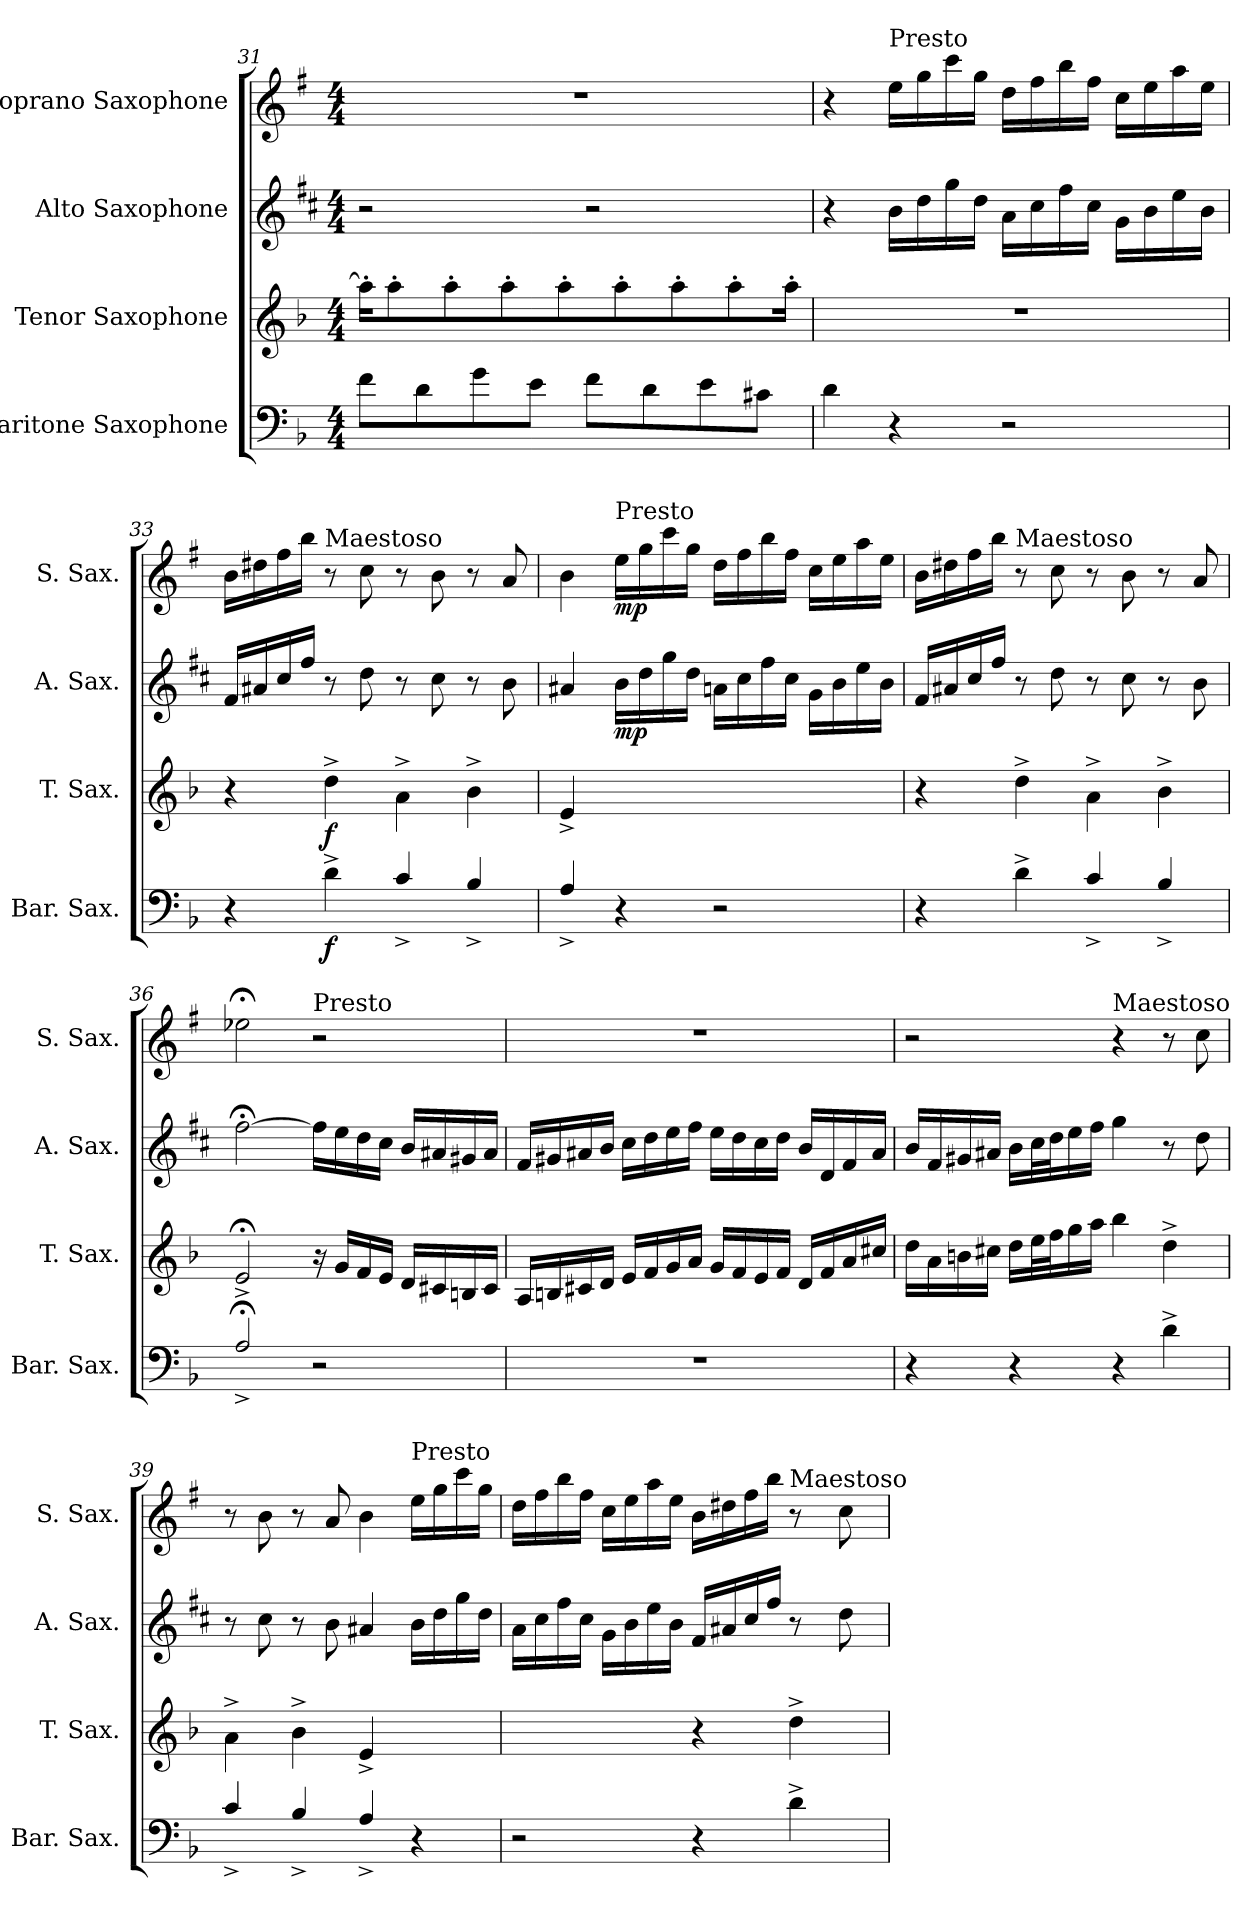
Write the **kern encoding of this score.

**kern	**dynam	**kern	**dynam	**kern	**dynam	**kern	**dynam
*part4	*part4	*part3	*part3	*part2	*part2	*part1	*part1
*staff4	*staff4	*staff3	*staff3	*staff2	*staff2	*staff1	*staff1
*I"Baritone Saxophone	*	*I"Tenor Saxophone	*	*I"Alto Saxophone	*	*I"Soprano Saxophone	*
*I'Bar. Sax.	*	*I'T. Sax.	*	*I'A. Sax.	*	*I'S. Sax.	*
*	*	*	*	*clefG2	*	*	*
*ITrd12c21	*	*ITrd8c14	*	*ITrd5c9	*	*ITrd1c2	*
*k[b-]	*	*k[b-]	*	*k[b-]	*	*k[b-]	*
*F:	*	*F:	*	*F:	*	*F:	*
*M4/4	*	*M4/4	*	*M4/4	*	*M4/4	*
=31	=31	=31	=31	=31	=31	=31	=31
8F\L	.	16a'\KL]	.	2r	.	1r	.
.	.	8a'\	.	.	.	.	.
8D\	.	.	.	.	.	.	.
.	.	8a'\	.	.	.	.	.
8G\	.	.	.	.	.	.	.
.	.	8a'\	.	.	.	.	.
8E\J	.	.	.	.	.	.	.
.	.	8a'\	.	.	.	.	.
8F\L	.	.	.	2r	.	.	.
.	.	8a'\	.	.	.	.	.
8D\	.	.	.	.	.	.	.
.	.	8a'\	.	.	.	.	.
8E\	.	.	.	.	.	.	.
.	.	8a'\	.	.	.	.	.
8C#X\J	.	.	.	.	.	.	.
.	.	16a'\Jk	.	.	.	.	.
=32	=32	=32	=32	=32	=32	=32	=32
4D\	.	1r	.	4r	.	4r	.
!	!	!	!	!	!	!LO:TX:a:t=Presto	!
4r	.	.	.	16d\LL	.	16dd\LL	.
.	.	.	.	16f\	.	16ff\	.
.	.	.	.	16b-\	.	16bb-\	.
.	.	.	.	16f\JJ	.	16ff\JJ	.
2r	.	.	.	16c\LL	.	16cc\LL	.
.	.	.	.	16e\	.	16ee\	.
.	.	.	.	16a\	.	16aa\	.
.	.	.	.	16e\JJ	.	16ee\JJ	.
.	.	.	.	16B-\LL	.	16b-\LL	.
.	.	.	.	16d\	.	16dd\	.
.	.	.	.	16g\	.	16gg\	.
.	.	.	.	16d\JJ	.	16dd\JJ	.
!!LO:LB:g=z
=33	=33	=33	=33	=33	=33	=33	=33
4r	.	4r	.	16A/LL	.	16a\LL	.
.	.	.	.	16c#X/	.	16cc#X\	.
.	.	.	.	16e/	.	16ee\	.
.	.	.	.	16a/JJ	.	16aa\JJ	.
!	!	!	!	!	!	!LO:TX:a:t=Maestoso	!
!	!LO:DY:b	!	!LO:DY:b	!	!	!	!
4D^\	f	4d^\	f	8r	.	8r	.
.	.	.	.	8f\	.	8b-\	.
4C^/	.	4A^\	.	8r	.	8r	.
.	.	.	.	8e\	.	8a\	.
4BB-^/	.	4B-^\	.	8r	.	8r	.
.	.	.	.	8d\	.	8g/	.
=34	=34	=34	=34	=34	=34	=34	=34
4AA^/	.	4E^/	.	4c#X/	.	4a\	.
!	!	!	!	!	!	!LO:TX:a:t=Presto	!
!	!	!	!	!	!LO:DY:b	!	!LO:DY:b
4r	.	2.ryy	.	16d\LL	mp	16dd\LL	mp
.	.	.	.	16f\	.	16ff\	.
.	.	.	.	16b-\	.	16bb-\	.
.	.	.	.	16f\JJ	.	16ff\JJ	.
2r	.	.	.	16cn\LL	.	16cc\LL	.
.	.	.	.	16e\	.	16ee\	.
.	.	.	.	16a\	.	16aa\	.
.	.	.	.	16e\JJ	.	16ee\JJ	.
.	.	.	.	16B-\LL	.	16b-\LL	.
.	.	.	.	16d\	.	16dd\	.
.	.	.	.	16g\	.	16gg\	.
.	.	.	.	16d\JJ	.	16dd\JJ	.
=35	=35	=35	=35	=35	=35	=35	=35
4r	.	4r	.	16A/LL	.	16a\LL	.
.	.	.	.	16c#X/	.	16cc#X\	.
.	.	.	.	16e/	.	16ee\	.
.	.	.	.	16a/JJ	.	16aa\JJ	.
!	!	!	!	!	!	!LO:TX:a:t=Maestoso	!
4D^\	.	4d^\	.	8r	.	8r	.
.	.	.	.	8f\	.	8b-\	.
4C^/	.	4A^\	.	8r	.	8r	.
.	.	.	.	8e\	.	8a\	.
4BB-^/	.	4B-^\	.	8r	.	8r	.
.	.	.	.	8d\	.	8g/	.
=36	=36	=36	=36	=36	=36	=36	=36
2AA;^/	.	2E;^/	.	[2a;<\	.	2dd-X;<\	.
!	!	!	!	!	!	!LO:TX:a:t=Presto	!
2r	.	16r	.	16a\LL]	.	2r	.
.	.	16G/LL	.	16g\	.	.	.
.	.	16F/	.	16f\	.	.	.
.	.	16E/JJ	.	16e\JJ	.	.	.
.	.	16D/LL	.	16d/LL	.	.	.
.	.	16C#X/	.	16c#X/	.	.	.
.	.	16BBn/	.	16Bn/	.	.	.
.	.	16C#/JJ	.	16c#/JJ	.	.	.
=37	=37	=37	=37	=37	=37	=37	=37
1r	.	16AA/LL	.	16A/LL	.	1r	.
.	.	16BBn/	.	16Bn/	.	.	.
.	.	16C#X/	.	16c#X/	.	.	.
.	.	16D/JJ	.	16d/JJ	.	.	.
.	.	16E/LL	.	16e\LL	.	.	.
.	.	16F/	.	16f\	.	.	.
.	.	16G/	.	16g\	.	.	.
.	.	16A/JJ	.	16a\JJ	.	.	.
.	.	16G/LL	.	16g\LL	.	.	.
.	.	16F/	.	16f\	.	.	.
.	.	16E/	.	16e\	.	.	.
.	.	16F/JJ	.	16f\JJ	.	.	.
.	.	16D/LL	.	16d/LL	.	.	.
.	.	16F/	.	16F/	.	.	.
.	.	16A/	.	16A/	.	.	.
.	.	16c#X/JJ	.	16c#/JJ	.	.	.
!!LO:PB:g=z
=38	=38	=38	=38	=38	=38	=38	=38
4r	.	16d\LL	.	16d/LL	.	2r	.
.	.	16A\	.	16A/	.	.	.
.	.	16Bn\	.	16Bn/	.	.	.
.	.	16c#X\JJ	.	16c#X/JJ	.	.	.
4r	.	16d\LL	.	16d\LL	.	.	.
.	.	32e\L	.	32e\L	.	.	.
.	.	32f\J	.	32f\J	.	.	.
.	.	16g\	.	16g\	.	.	.
.	.	16a\JJ	.	16a\JJ	.	.	.
!	!	!	!	!	!	!LO:TX:a:t=Maestoso	!
4r	.	4b-\	.	4b-\	.	4r	.
4D^\	.	4d^\	.	8r	.	8r	.
.	.	.	.	8f\	.	8b-\	.
=39	=39	=39	=39	=39	=39	=39	=39
4C^/	.	4A^\	.	8r	.	8r	.
.	.	.	.	8e\	.	8a\	.
4BB-^/	.	4B-^\	.	8r	.	8r	.
.	.	.	.	8d\	.	8g/	.
4AA^/	.	4E^/	.	4c#X/	.	4a\	.
!	!	!	!	!	!	!LO:TX:a:t=Presto	!
4r	.	4ryy	.	16d\LL	.	16dd\LL	.
.	.	.	.	16f\	.	16ff\	.
.	.	.	.	16b-\	.	16bb-\	.
.	.	.	.	16f\JJ	.	16ff\JJ	.
=40	=40	=40	=40	=40	=40	=40	=40
2r	.	2ryy	.	16c\LL	.	16cc\LL	.
.	.	.	.	16e\	.	16ee\	.
.	.	.	.	16a\	.	16aa\	.
.	.	.	.	16e\JJ	.	16ee\JJ	.
.	.	.	.	16B-\LL	.	16b-\LL	.
.	.	.	.	16d\	.	16dd\	.
.	.	.	.	16g\	.	16gg\	.
.	.	.	.	16d\JJ	.	16dd\JJ	.
4r	.	4r	.	16A/LL	.	16a\LL	.
.	.	.	.	16c#X/	.	16cc#X\	.
.	.	.	.	16e/	.	16ee\	.
.	.	.	.	16a/JJ	.	16aa\JJ	.
!	!	!	!	!	!	!LO:TX:a:t=Maestoso	!
4D^\	.	4d^\	.	8r	.	8r	.
.	.	.	.	8f\	.	8b-\	.
=	=	=	=	=	=	=	=
*-	*-	*-	*-	*-	*-	*-	*-
